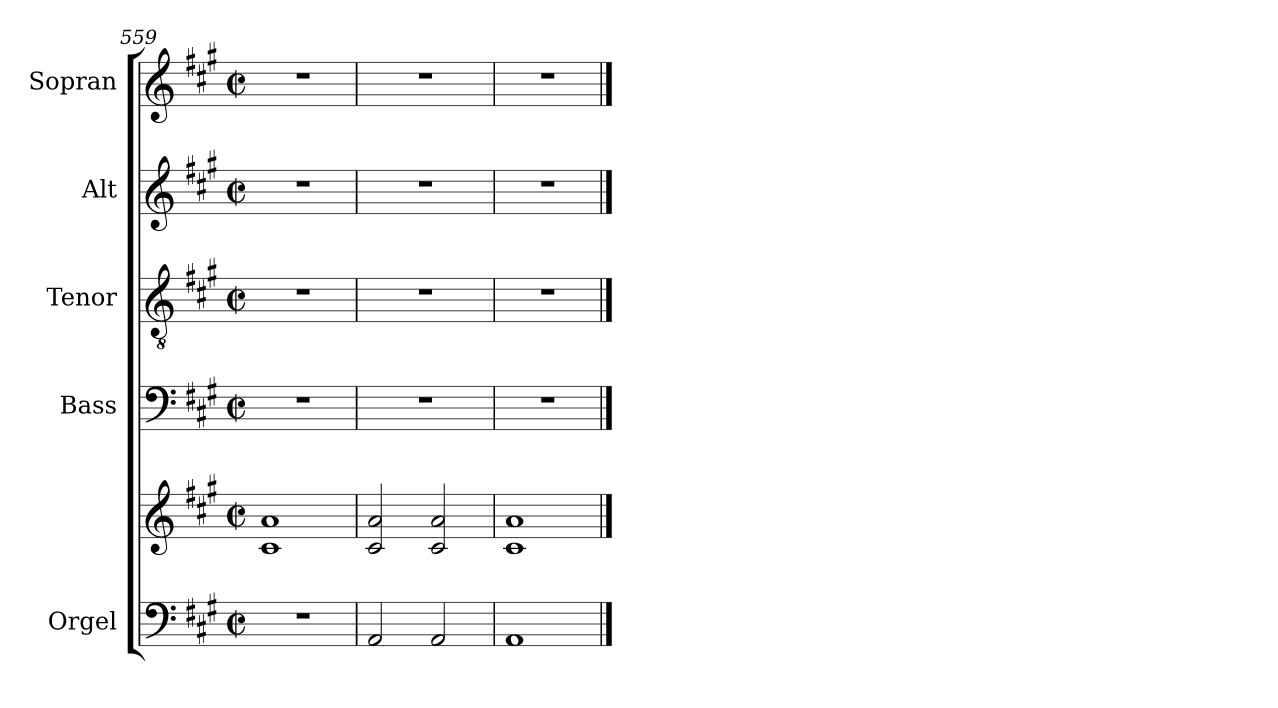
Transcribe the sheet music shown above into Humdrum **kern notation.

**kern	**kern	**kern	**kern	**kern	**kern
*part5	*part5	*part4	*part3	*part2	*part1
*staff6	*staff5	*staff4	*staff3	*staff2	*staff1
*I"Orgel	*	*I"Bass	*I"Tenor	*I"Alt	*I"Sopran
*I'Org.	*	*I'B.	*I'T.	*I'A.	*I'S.
*clefF4	*clefG2	*clefF4	*clefGv2	*clefG2	*clefG2
*k[f#c#g#]	*k[f#c#g#]	*k[f#c#g#]	*k[f#c#g#]	*k[f#c#g#]	*k[f#c#g#]
*A:	*A:	*A:	*A:	*A:	*A:
*M2/2	*M2/2	*M2/2	*M2/2	*M2/2	*M2/2
*met(c|)	*met(c|)	*met(c|)	*met(c|)	*met(c|)	*met(c|)
=559	=559	=559	=559	=559	=559
1r	1c# 1a	1r	1r	1r	1r
=560	=560	=560	=560	=560	=560
2AA/	2c#/ 2a/	1r	1r	1r	1r
2AA/	2c#/ 2a/	.	.	.	.
=561	=561	=561	=561	=561	=561
1AA	1c# 1a	1r	1r	1r	1r
==	==	==	==	==	==
*-	*-	*-	*-	*-	*-
